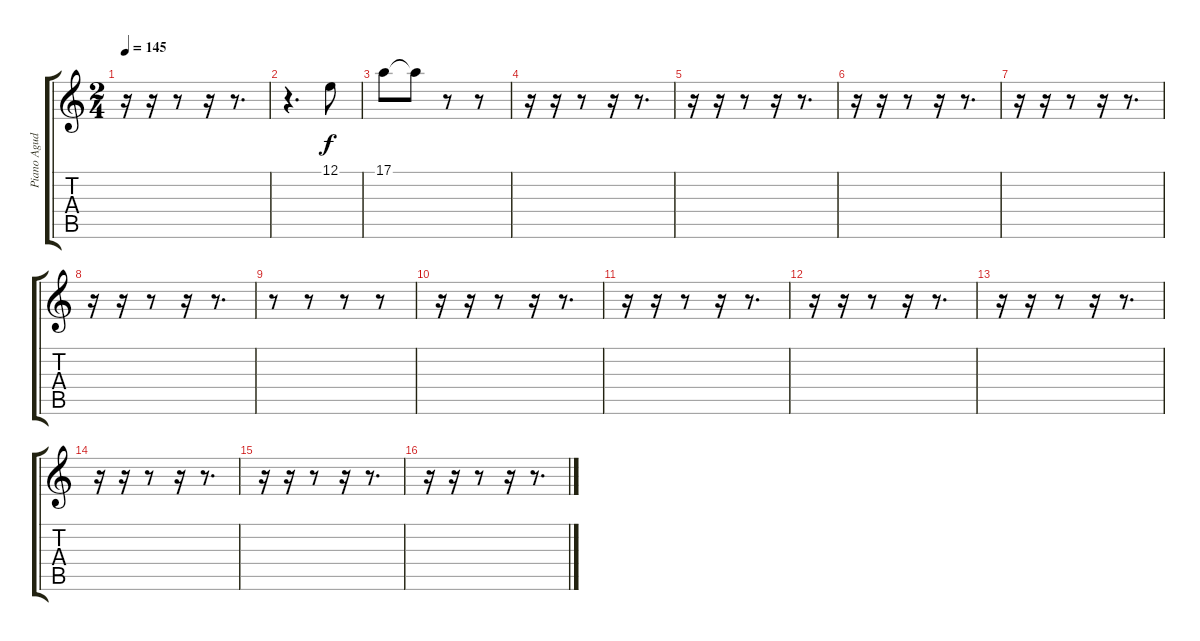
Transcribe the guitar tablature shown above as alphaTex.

\track ("Piano Agudos" "Piano Agud") {instrument acousticgrandpiano}
\staff {score tabs}
\tuning (E4 B3 G3 D3 A2 E2) {hide}
\ts (2 4)
\tempo 145
\clef g2
\ks c
r.16{dy f} r.16 r.8 r.16 r.8{d} |
r.4{d volume 8} 12.1.8 |
17.1.8 17.1{t}.8 r.8 r.8 |
r.16 r.16 r.8 r.16 r.8{d} |
r.16 r.16 r.8 r.16 r.8{d} |
r.16 r.16 r.8 r.16 r.8{d} |
r.16 r.16 r.8 r.16 r.8{d} |
r.16 r.16 r.8 r.16 r.8{d} |
r.8 r.8 r.8 r.8 |
r.16 r.16 r.8 r.16 r.8{d} |
r.16 r.16 r.8 r.16 r.8{d} |
r.16 r.16 r.8 r.16 r.8{d} |
r.16 r.16 r.8 r.16 r.8{d} |
r.16 r.16 r.8 r.16 r.8{d} |
r.16 r.16 r.8 r.16 r.8{d} |
r.16 r.16 r.8 r.16 r.8{d}
